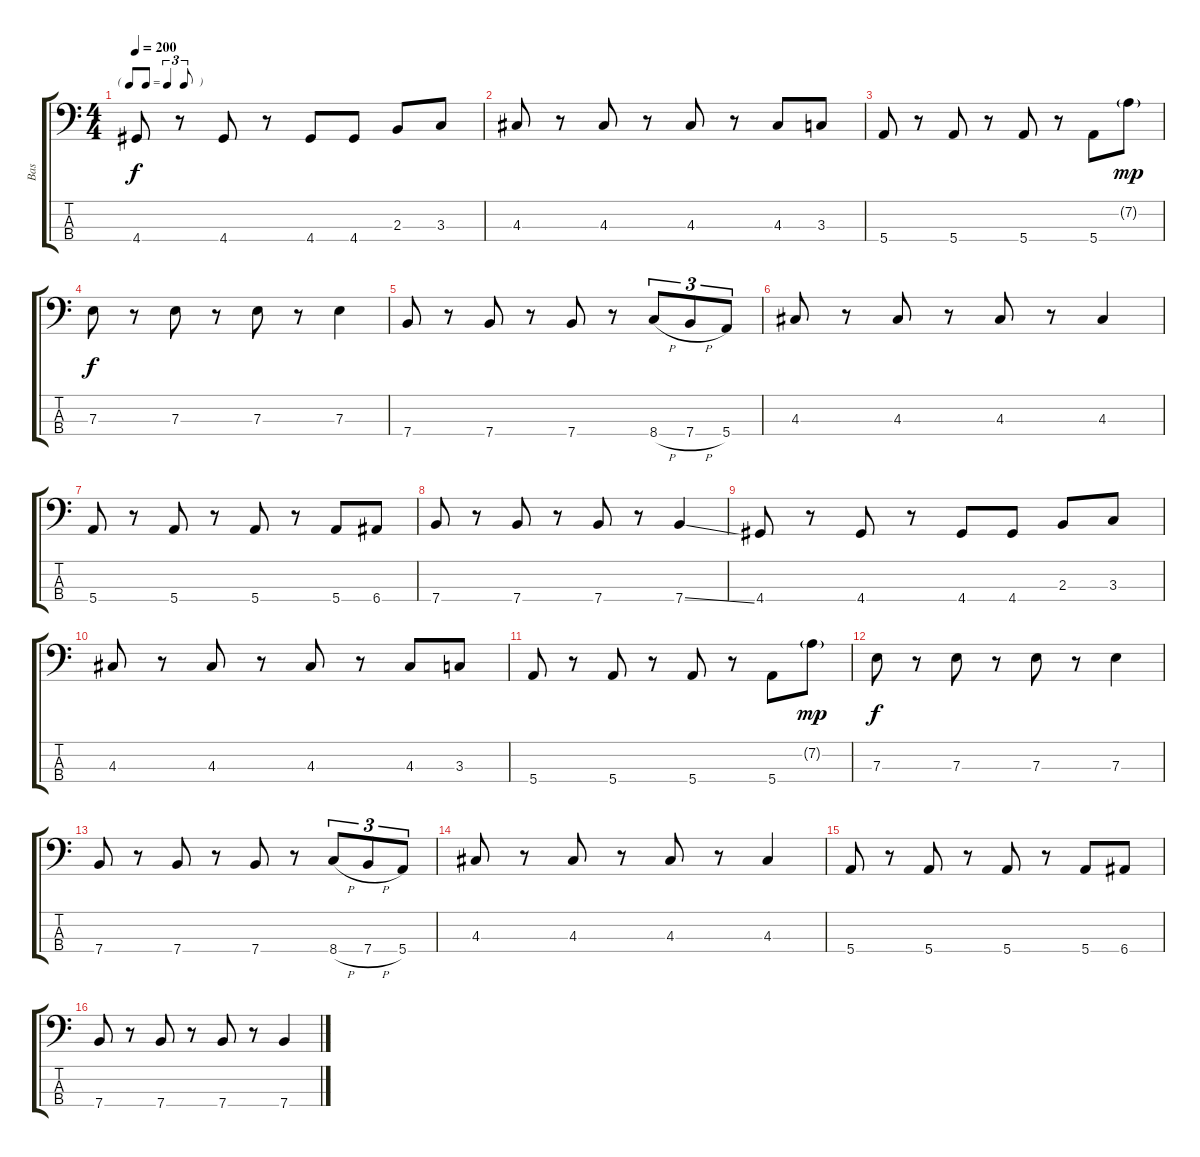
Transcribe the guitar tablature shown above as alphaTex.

\track ("Bas" "Bas") {instrument electricbassfinger}
\staff {score tabs}
\tuning (G2 D2 A1 E1) {hide}
\ts (4 4)
\tf triplet8th
\tempo 200
\clef f4
\ks c
4.4.8{dy f instrument electricbassfinger} r.8 4.4.8 r.8 4.4.8 4.4.8 2.3.8 3.3.8 |
4.3.8 r.8 4.3.8 r.8 4.3.8 r.8 4.3.8 3.3.8 |
5.4.8 r.8 5.4.8 r.8 5.4.8 r.8 5.4.8 7.2{g}.8{dy mp} |
7.3.8{dy f} r.8 7.3.8 r.8 7.3.8 r.8 7.3.4 |
7.4.8 r.8 7.4.8 r.8 7.4.8 r.8 8.4{h}.8{tu (3 2)} 7.4{h}.8{tu (3 2)} 5.4.8{tu (3 2)} |
4.3.8 r.8 4.3.8 r.8 4.3.8 r.8 4.3.4 |
5.4.8 r.8 5.4.8 r.8 5.4.8 r.8 5.4.8 6.4.8 |
7.4.8 r.8 7.4.8 r.8 7.4.8 r.8 7.4{ss}.4 |
4.4.8 r.8 4.4.8 r.8 4.4.8 4.4.8 2.3.8 3.3.8 |
4.3.8 r.8 4.3.8 r.8 4.3.8 r.8 4.3.8 3.3.8 |
5.4.8 r.8 5.4.8 r.8 5.4.8 r.8 5.4.8 7.2{g}.8{dy mp} |
7.3.8{dy f} r.8 7.3.8 r.8 7.3.8 r.8 7.3.4 |
7.4.8 r.8 7.4.8 r.8 7.4.8 r.8 8.4{h}.8{tu (3 2)} 7.4{h}.8{tu (3 2)} 5.4.8{tu (3 2)} |
4.3.8 r.8 4.3.8 r.8 4.3.8 r.8 4.3.4 |
5.4.8 r.8 5.4.8 r.8 5.4.8 r.8 5.4.8 6.4.8 |
7.4.8 r.8 7.4.8 r.8 7.4.8 r.8 7.4{ss}.4
